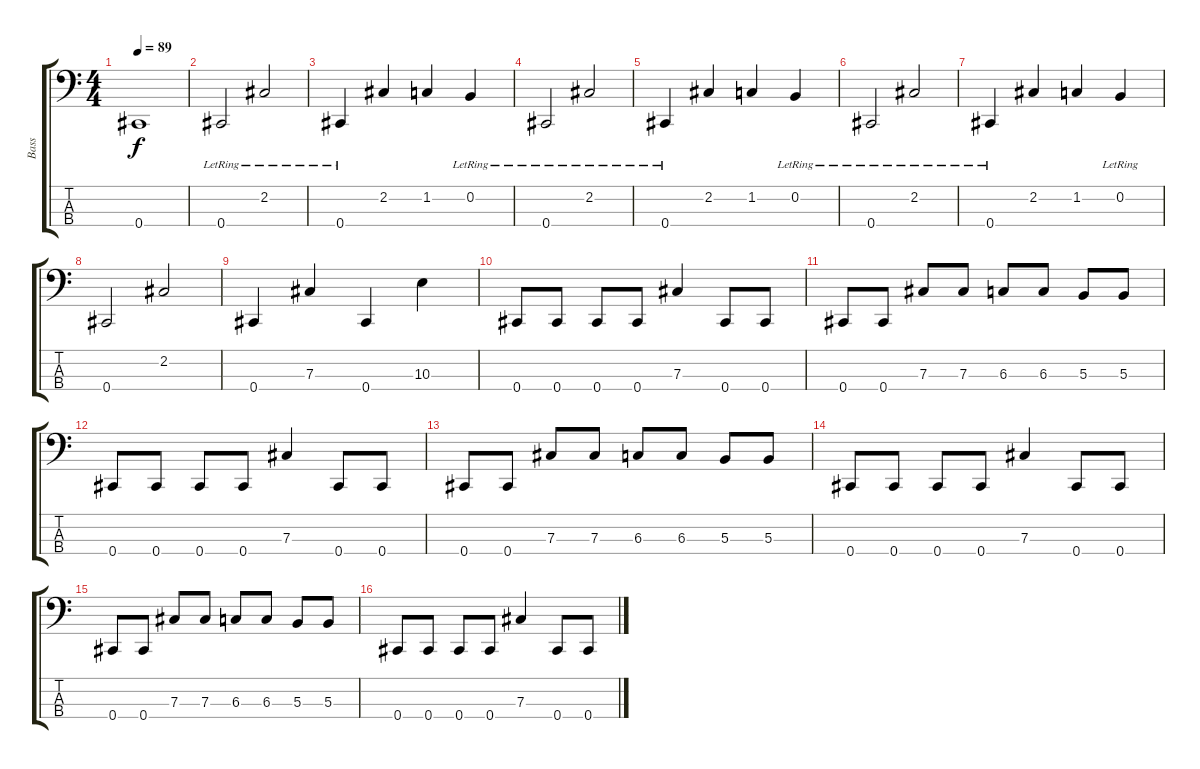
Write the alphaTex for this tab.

\track ("Bass" "Bass") {instrument electricbasspick}
\staff {score tabs}
\tuning (E2 B1 Gb1 Db1) {hide}
\ts (4 4)
\tempo 89
\clef f4
\ks c
0.4{t}.1{dy f} |
0.4{lr}.2 2.2{lr}.2 |
0.4{lr}.4 2.2.4 1.2.4 0.2{lr}.4 |
0.4{lr}.2 2.2{lr}.2 |
0.4{lr}.4 2.2.4 1.2.4 0.2{lr}.4 |
0.4{lr}.2 2.2{lr}.2 |
0.4{lr}.4 2.2.4 1.2.4 0.2{lr}.4 |
0.4.2 2.2.2 |
0.4.4 7.3.4 0.4.4 10.3.4 |
0.4.8 0.4.8 0.4.8 0.4.8 7.3.4 0.4.8 0.4.8 |
0.4.8 0.4.8 7.3.8 7.3.8 6.3.8 6.3.8 5.3.8 5.3.8 |
0.4.8 0.4.8 0.4.8 0.4.8 7.3.4 0.4.8 0.4.8 |
0.4.8 0.4.8 7.3.8 7.3.8 6.3.8 6.3.8 5.3.8 5.3.8 |
0.4.8 0.4.8 0.4.8 0.4.8 7.3.4 0.4.8 0.4.8 |
0.4.8 0.4.8 7.3.8 7.3.8 6.3.8 6.3.8 5.3.8 5.3.8 |
0.4.8 0.4.8 0.4.8 0.4.8 7.3.4 0.4.8 0.4.8
